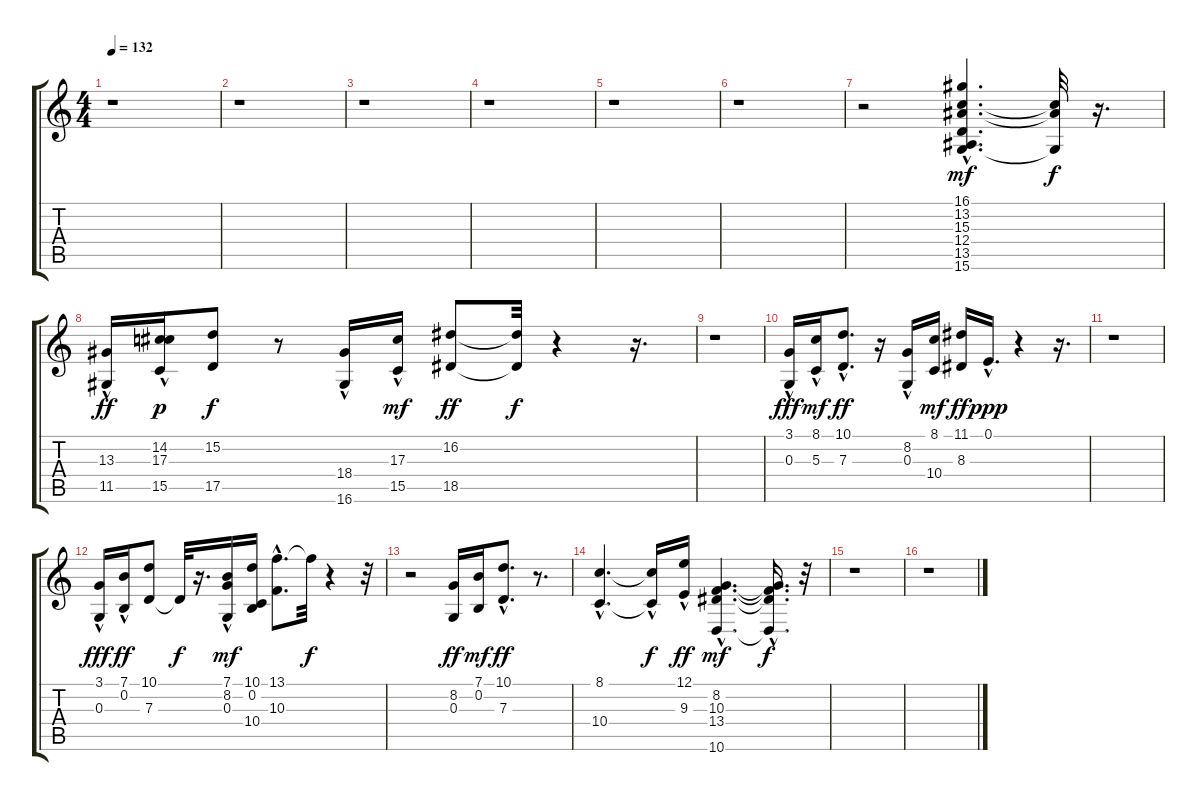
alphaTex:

\track "" {instrument synthbrass1}
\staff {score tabs}
\tuning (E4 B3 G3 D3 A2 E2) {hide}
\ts (4 4)
\tempo 132
\clef g2
\ks c
r.1{dy mf} |
r.1 |
r.1 |
r.1 |
r.1 |
r.1 |
r.2 (16.1 13.2{hac} 15.3{hac} 12.4 13.5 15.6{hac}).4{d} (13.2{t} 15.3{t} 15.6{t}).32{dy f} r.16{d} |
(13.3 11.5{hac}).16{dy ff} (14.2 17.3 15.5{hac}).16{dy p} (15.2 17.5).8{dy f} r.8 (18.4 16.6{hac}).16 (17.3 15.5{hac}).16{dy mf} (16.2 18.5).8{dy ff} (16.2{t} 18.5{t}).32{dy f} r.4 r.16{d} |
r.1 |
(3.1{hac} 0.3{hac}).16{dy fff} (8.1 5.3{hac}).16{dy mf} (10.1 7.3{hac}).8{d dy ff} r.16 (8.2 0.3{hac}).16 (8.1 10.4).16{dy mf} (11.1 8.3).16{dy ff} 0.1{hac}.16{d dy ppp} r.4 r.16{d} |
r.1 |
(3.1{hac} 0.3{hac}).16{dy fff} (7.1 0.2{hac}).16{dy ff} (10.1 7.3).8 7.3{t}.32{dy f} r.16{d} (7.1 8.2 0.3{hac}).16{dy mf} (10.1 0.2 10.4).16 (13.1{hac} 10.3{hac}).8{d} 13.1{t}.32{dy f} r.4 r.32 |
r.2 (8.2 0.3).16{dy ff} (7.1 0.2).16{dy mf} (10.1{hac} 7.3).8{d dy ff} r.8{d} |
(8.1{hac} 10.4{hac}).4{d} (8.1{hac t} 10.4{hac t}).16{dy f} (12.1{hac} 9.3).16{dy ff} (8.2{hac} 10.3{hac} 13.4{hac} 10.6{hac}).4{d dy mf} (8.2{hac t} 10.3{t} 13.4{hac t} 10.6{t}).16{d dy f} r.32 |
r.1 |
r.1
